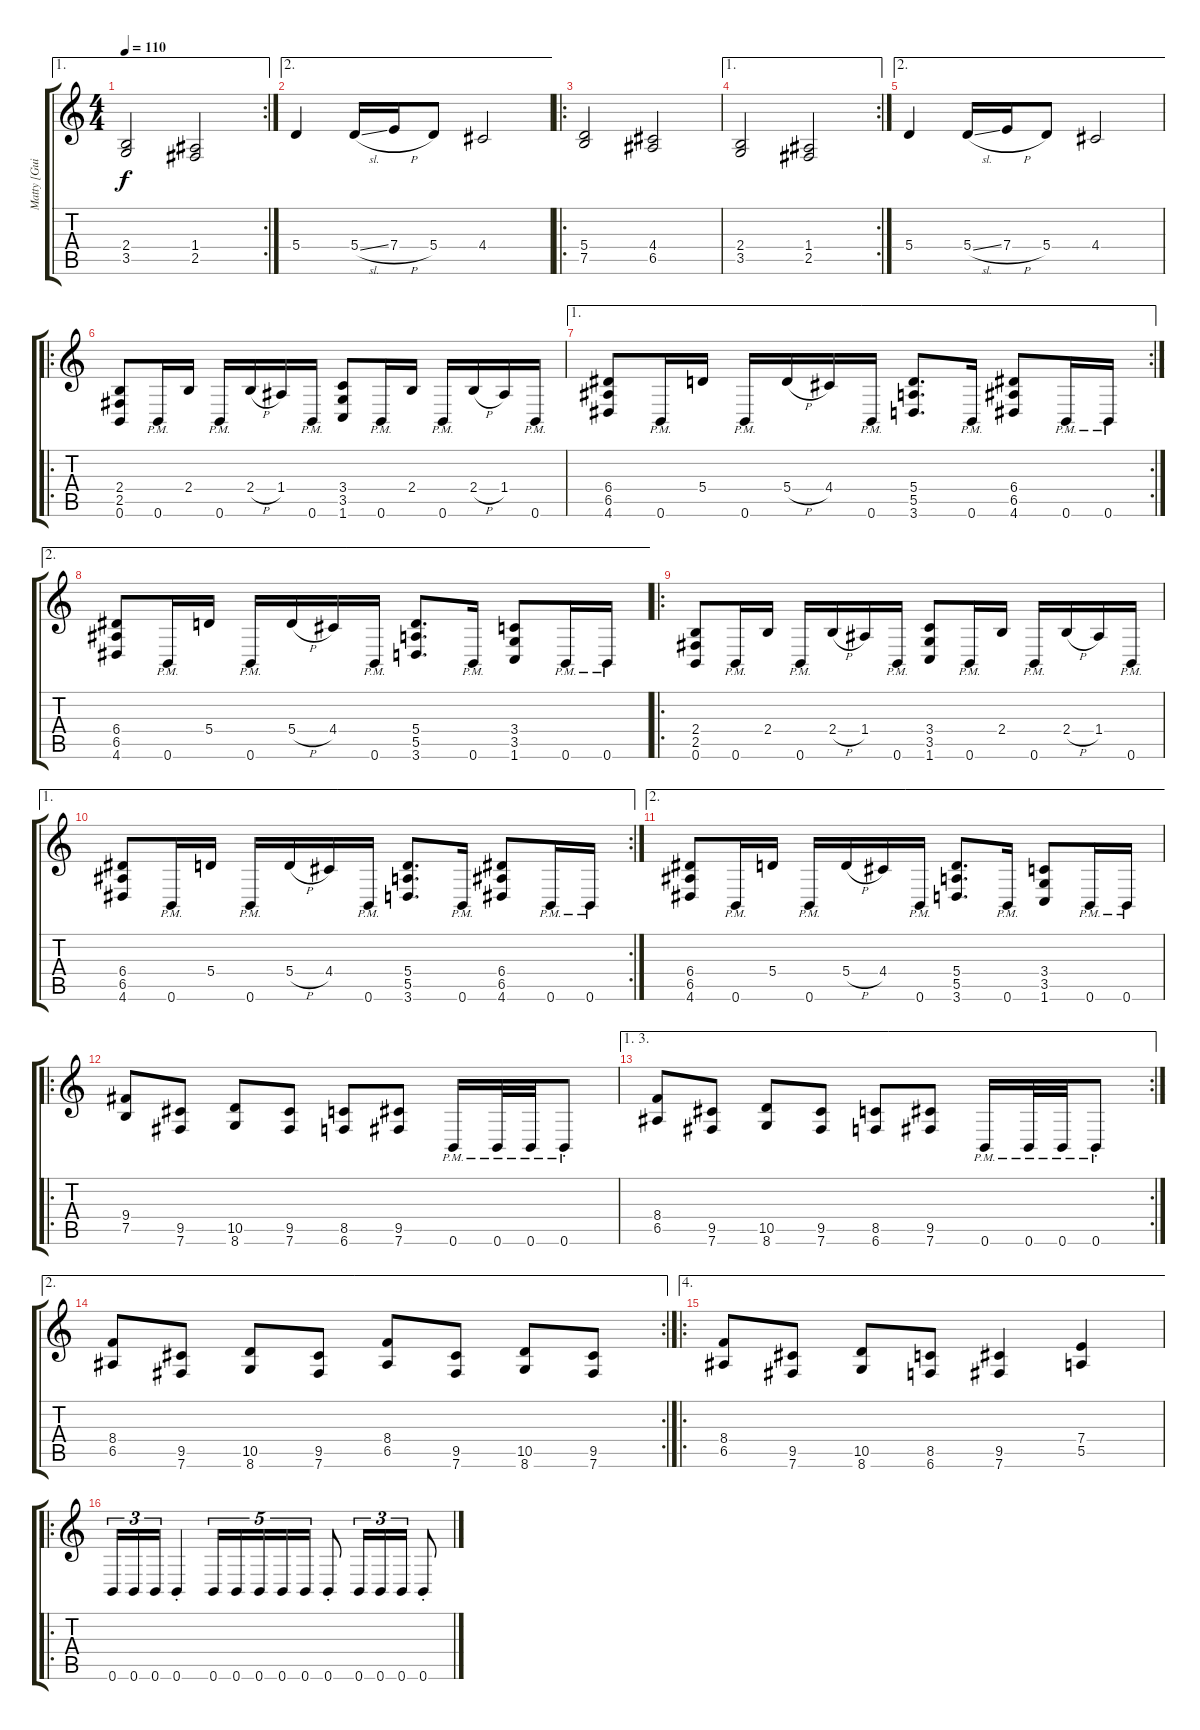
\track ("Matty [Guitar Right]" "Matty [Gui") {instrument distortionguitar}
\staff {score tabs}
\tuning (B3 Gb3 D3 A2 E2 B1) {hide}
\ae 1
\rc 2
\ts (4 4)
\tempo 110
\clef g2
\ks c
(2.4 3.5).2{dy f} (1.4 2.5).2 |
\ae 2
5.4.4 5.4{sl}.16 7.4{h}.16 5.4.8 4.4.2 |
\ro
(5.4 7.5).2 (4.4 6.5).2 |
\ae 1
\rc 2
(2.4 3.5).2 (1.4 2.5).2 |
\ae 2
5.4.4 5.4{sl}.16 7.4{h}.16 5.4.8 4.4.2 |
\ro
(2.4 2.5 0.6).8{balance 15} 0.6{pm}.16 2.4.16 0.6{pm}.16 2.4{h}.16 1.4.16 0.6{pm}.16 (3.4 3.5 1.6).8 0.6{pm}.16 2.4.16 0.6{pm}.16 2.4{h}.16 1.4.16 0.6{pm}.16 |
\ae 1
\rc 2
(6.4 6.5 4.6).8 0.6{pm}.16 5.4.16 0.6{pm}.16 5.4{h}.16 4.4.16 0.6{pm}.16 (5.4 5.5 3.6).8{d} 0.6{pm}.16 (6.4 6.5 4.6).8 0.6{pm}.16 0.6{pm}.16 |
\ae 2
(6.4 6.5 4.6).8 0.6{pm}.16 5.4.16 0.6{pm}.16 5.4{h}.16 4.4.16 0.6{pm}.16 (5.4 5.5 3.6).8{d} 0.6{pm}.16 (3.4 3.5 1.6).8 0.6{pm}.16 0.6{pm}.16 |
\ro
(2.4 2.5 0.6).8 0.6{pm}.16 2.4.16 0.6{pm}.16 2.4{h}.16 1.4.16 0.6{pm}.16 (3.4 3.5 1.6).8 0.6{pm}.16 2.4.16 0.6{pm}.16 2.4{h}.16 1.4.16 0.6{pm}.16 |
\ae 1
\rc 2
(6.4 6.5 4.6).8 0.6{pm}.16 5.4.16 0.6{pm}.16 5.4{h}.16 4.4.16 0.6{pm}.16 (5.4 5.5 3.6).8{d} 0.6{pm}.16 (6.4 6.5 4.6).8 0.6{pm}.16 0.6{pm}.16 |
\ae 2
(6.4 6.5 4.6).8 0.6{pm}.16 5.4.16 0.6{pm}.16 5.4{h}.16 4.4.16 0.6{pm}.16 (5.4 5.5 3.6).8{d} 0.6{pm}.16 (3.4 3.5 1.6).8 0.6{pm}.16 0.6{pm}.16 |
\ro
(9.4 7.5).8{volume 16 balance 15} (9.5 7.6).8 (10.5 8.6).8 (9.5 7.6).8 (8.5 6.6).8 (9.5 7.6).8 0.6{pm}.16 0.6{pm}.32 0.6{pm}.32 0.6{pm st}.8 |
\ae (1 3)
\rc 2
(8.4 6.5).8 (9.5 7.6).8 (10.5 8.6).8 (9.5 7.6).8 (8.5 6.6).8 (9.5 7.6).8 0.6{pm}.16 0.6{pm}.32 0.6{pm}.32 0.6{pm st}.8 |
\ae 2
\rc 2
(8.4 6.5).8 (9.5 7.6).8 (10.5 8.6).8 (9.5 7.6).8 (8.4 6.5).8 (9.5 7.6).8 (10.5 8.6).8 (9.5 7.6).8 |
\ae 4
\ro
(8.4 6.5).8 (9.5 7.6).8 (10.5 8.6).8 (8.5 6.6).8 (9.5 7.6).4 (7.4 5.5).4 |
\ro
0.6.16{tu (3 2)} 0.6.16{tu (3 2)} 0.6.16{tu (3 2)} 0.6{st}.4 0.6.16{tu (5 4)} 0.6.16{tu (5 4)} 0.6.16{tu (5 4)} 0.6.16{tu (5 4)} 0.6.16{tu (5 4)} 0.6{st}.8 0.6.16{tu (3 2)} 0.6.16{tu (3 2)} 0.6.16{tu (3 2)} 0.6{st}.8
